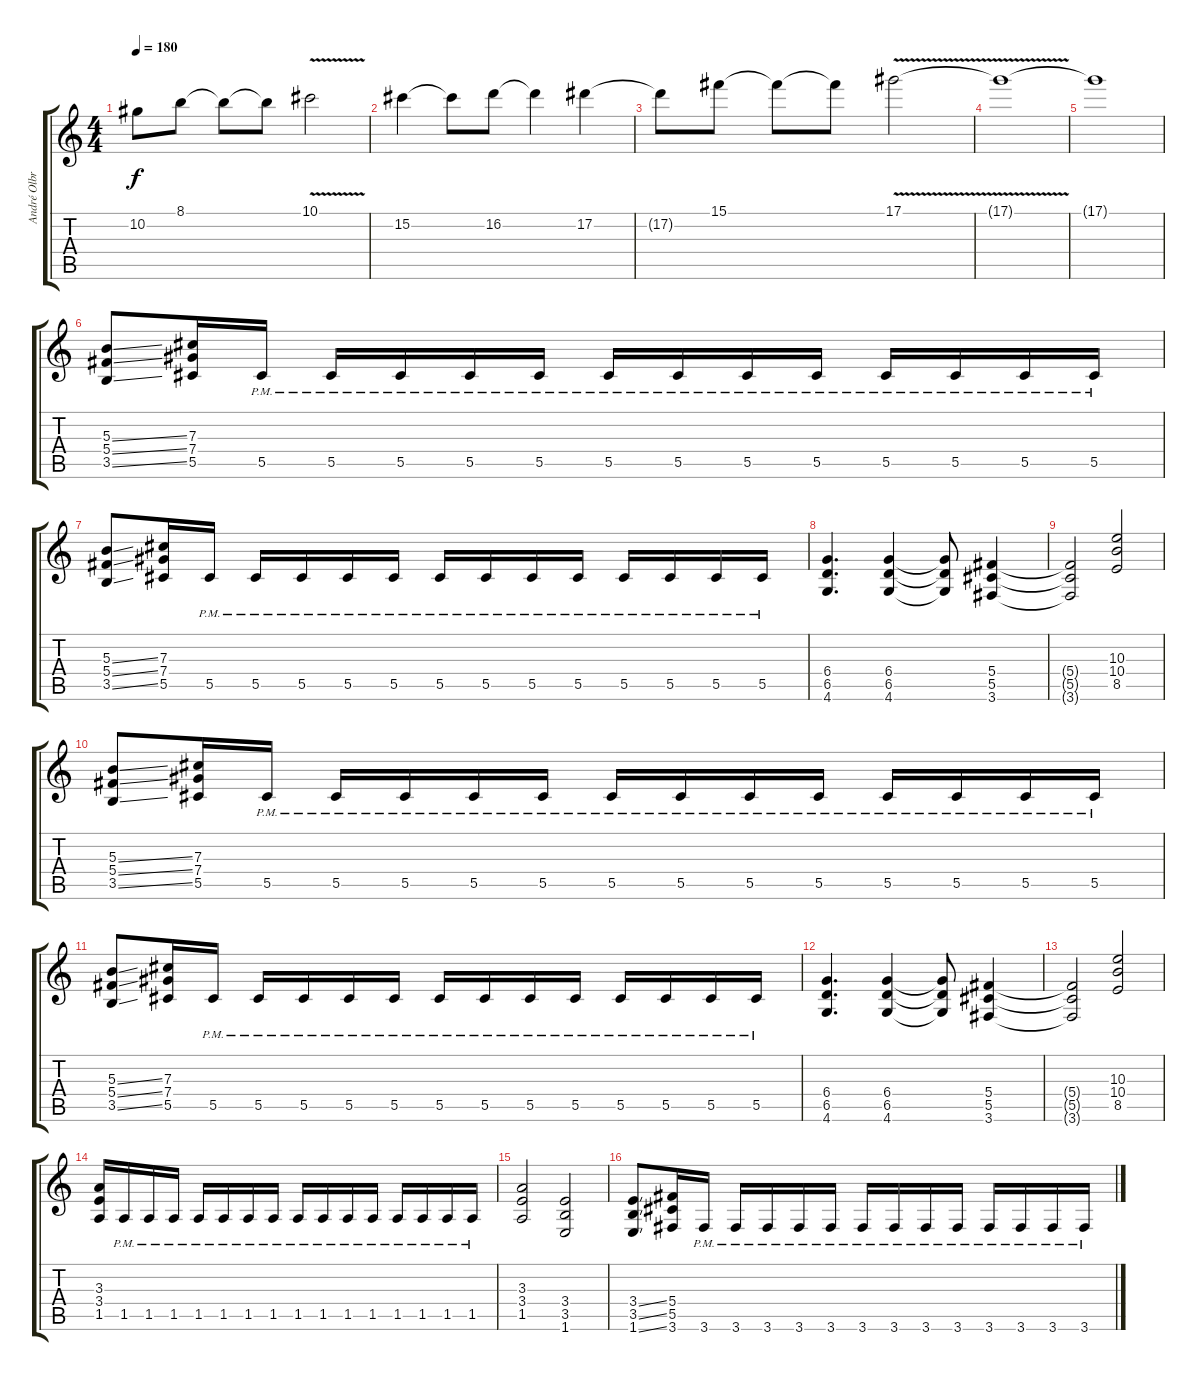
\track ("André Olbrich" "André Olbr") {instrument distortionguitar}
\staff {score tabs}
\tuning (Eb4 Bb3 Gb3 Db3 Ab2 Eb2) {hide}
\ts (4 4)
\tempo 180
\clef g2
\ks c
10.2{t}.8{dy f} 8.1.8 8.1{t}.8 8.1{t}.8 10.1{v}.2 |
15.2.4 15.2{t}.8 16.2.8 16.2{t}.4 17.2.4 |
17.2{t}.8 15.1.8 15.1{t}.8 15.1{t}.8 17.1{v}.2 |
17.1{t}.1 |
17.1{t}.1 |
(5.3{ss} 5.4{ss} 3.5{ss}).8 (7.3 7.4 5.5).16 5.5{pm}.16 5.5{pm}.16 5.5{pm}.16 5.5{pm}.16 5.5{pm}.16 5.5{pm}.16 5.5{pm}.16 5.5{pm}.16 5.5{pm}.16 5.5{pm}.16 5.5{pm}.16 5.5{pm}.16 5.5{pm}.16 |
(5.3{ss} 5.4{ss} 3.5{ss}).8 (7.3 7.4 5.5).16 5.5{pm}.16 5.5{pm}.16 5.5{pm}.16 5.5{pm}.16 5.5{pm}.16 5.5{pm}.16 5.5{pm}.16 5.5{pm}.16 5.5{pm}.16 5.5{pm}.16 5.5{pm}.16 5.5{pm}.16 5.5{pm}.16 |
(6.4 6.5 4.6).4{d} (6.4 6.5 4.6).4 (6.4{t} 6.5{t} 4.6{t}).8 (5.4 5.5 3.6).4 |
(5.4{t} 5.5{t} 3.6{t}).2 (10.3 10.4 8.5).2 |
(5.3{ss} 5.4{ss} 3.5{ss}).8 (7.3 7.4 5.5).16 5.5{pm}.16 5.5{pm}.16 5.5{pm}.16 5.5{pm}.16 5.5{pm}.16 5.5{pm}.16 5.5{pm}.16 5.5{pm}.16 5.5{pm}.16 5.5{pm}.16 5.5{pm}.16 5.5{pm}.16 5.5{pm}.16 |
(5.3{ss} 5.4{ss} 3.5{ss}).8 (7.3 7.4 5.5).16 5.5{pm}.16 5.5{pm}.16 5.5{pm}.16 5.5{pm}.16 5.5{pm}.16 5.5{pm}.16 5.5{pm}.16 5.5{pm}.16 5.5{pm}.16 5.5{pm}.16 5.5{pm}.16 5.5{pm}.16 5.5{pm}.16 |
(6.4 6.5 4.6).4{d} (6.4 6.5 4.6).4 (6.4{t} 6.5{t} 4.6{t}).8 (5.4 5.5 3.6).4 |
(5.4{t} 5.5{t} 3.6{t}).2 (10.3 10.4 8.5).2 |
(3.3 3.4 1.5).16 1.5{pm}.16 1.5{pm}.16 1.5{pm}.16 1.5{pm}.16 1.5{pm}.16 1.5{pm}.16 1.5{pm}.16 1.5{pm}.16 1.5{pm}.16 1.5{pm}.16 1.5{pm}.16 1.5{pm}.16 1.5{pm}.16 1.5{pm}.16 1.5{pm}.16 |
(3.3 3.4 1.5).2 (3.4 3.5 1.6).2 |
(3.4{ss} 3.5{ss} 1.6{ss}).8 (5.4 5.5 3.6).16 3.6{pm}.16 3.6{pm}.16 3.6{pm}.16 3.6{pm}.16 3.6{pm}.16 3.6{pm}.16 3.6{pm}.16 3.6{pm}.16 3.6{pm}.16 3.6{pm}.16 3.6{pm}.16 3.6{pm}.16 3.6{pm}.16
